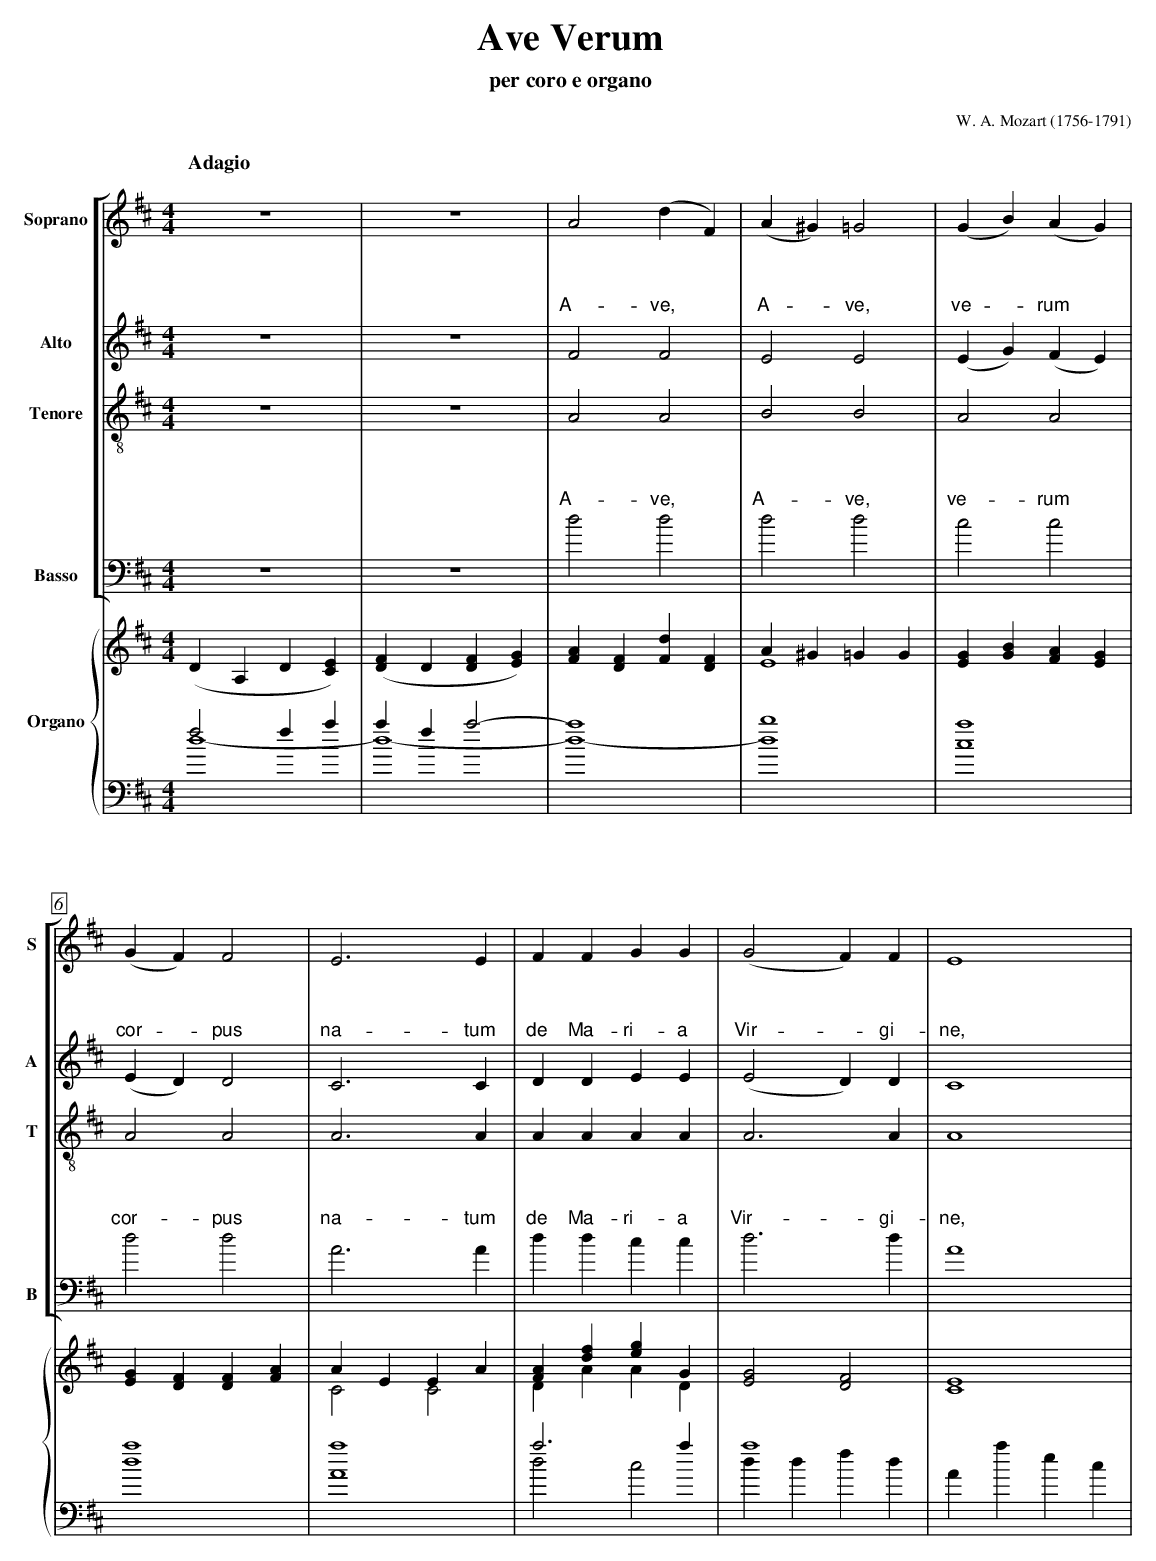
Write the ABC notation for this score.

X:1
T: Ave Verum
T: per coro e organo
C: W. A. Mozart (1756-1791)
M: 4/4
L: 1/4
Q: "Adagio"
%%staves [1 2 3 4] {(5 6) (7 8)}
V: 1 clef=treble name="Soprano" sname="S"
V: 2 clef=treble name="Alto" sname="A"
V: 3 clef=treble-8 name="Tenore" sname="T"
V: 4 clef=bass name="Basso" sname="B"
V: 5 clef=treble name="Organo"
V: 6 clef=treble
V: 7 clef=bass
V: 8 clef=bass
K: D
[V: 1] z4          |z4             |A2(dF)          |
w: A- ve, *
[V: 2] z4          |z4             |F2F2            |
[V: 3] z4          |z4             |A2A2            |
w: A- ve,
[V: 4] z4          |z4             |d2d2            |
[V: 5] (DA,D[CE])|([DF]D[DF][EG])|[FA][DF][Fd][DF]|
[V: 6] x4        |x4             |x4              |
[V: 7] f2fa      |afa2-          |a4              |
[V: 8] d4-       |d4-            |d4-             |
[V: 1] (A^G)=G2|(GB)(AG)        |(GF)F2          |E3E |
w: A - ve, ve - rum * cor - pus na- tum
[V: 2] E2E2    |(EG)(FE)        |(ED)D2          |C3C |
[V: 3] B2B2    |A2A2            |A2A2            |A3A |
w: A- ve, ve- rum cor- pus na- tum
[V: 4] d2d2    |c2c2            |d2d2            |A3A |
[V: 5] A^G=GG|[EG][GB][FA][EG]|[EG][DF][DF][FA]|AEEA|
[V: 6] E4    |x4              |x4              |C2C2|
[V: 7] b4    |a4              |a4              |a4  |
[V: 8] d4    |c4              |d4              |A4  |
[V: 1] FFGG           |(G2F)F      |E4    |
w: de Ma- ri- a Vir - gi- ne,
[V: 2] DDEE           |(E2D)D      |C4    |
[V: 3] AAAA           |A3A         |A4    |
w: de Ma- ri- a Vir- gi- ne,
[V: 4] ddcc           |d3d         |A4    |
[V: 5] [FA][df][eg]G|[E2G2][D2F2]|[C4E4]|
[V: 6] DAAD         |x4          |x4    |
[V: 7] a3a          |a4          |x4    |
[V: 8] d2c2         |ddfd        |Aaec  |
